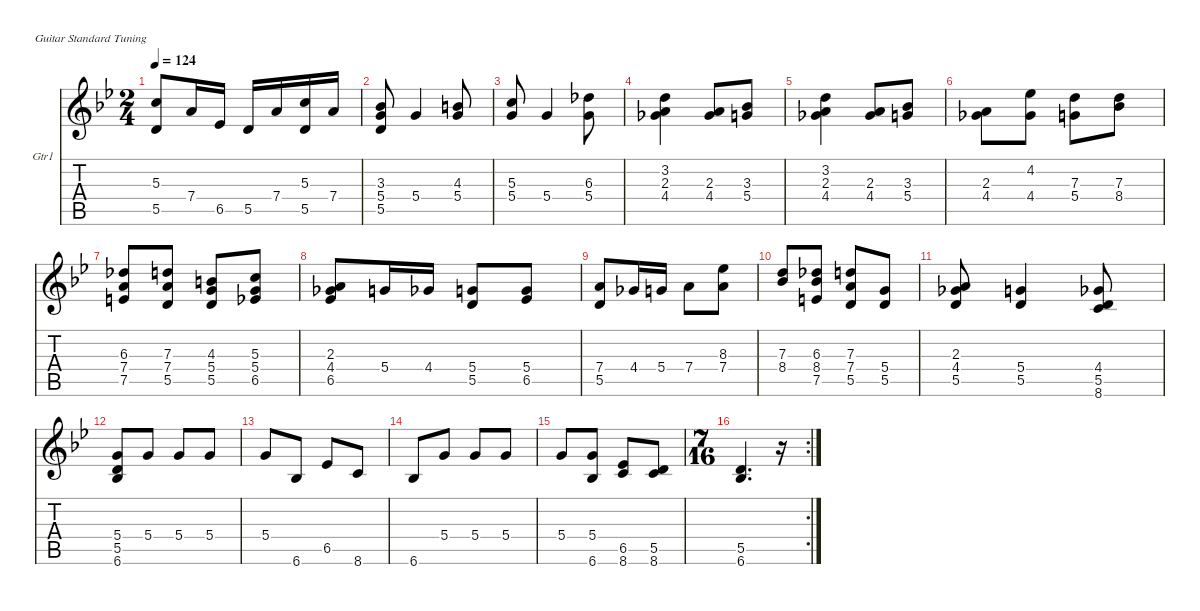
\defaultSystemsLayout 4
\hideDynamics
\bracketExtendMode nobrackets
\firstSystemTrackNameOrientation horizontal
\otherSystemsTrackNameOrientation horizontal
\track ("Electric Guitar 1" "Gtr1") {instrument distortionguitar}
\staff {score tabs}
\tuning (E4 B3 G3 D3 A2 E2)
\ts (2 4)
\tempo 124
\clef g2
\ks gminor
(5.5 5.3).8{dy mf} 7.4.16 6.5.16{beam split} 5.5.16 7.4.16 (5.3 5.5).16 7.4.16 |
(5.5 5.4 3.3).8 5.4.4 (5.4 4.3).8 |
(5.4 5.3).8 5.4.4 (5.4 6.3).8 |
(4.4 2.3 3.2).4 (4.4 2.3).8 (5.4 3.3).8 |
(4.4 2.3 3.2).4 (4.4 2.3).8 (5.4 3.3).8 |
(4.4 2.3).8 (4.4 4.2).8 (5.4 7.3).8 (8.4 7.3).8 |
(7.5 7.4 6.3).8 (5.5 7.4 7.3).8 (5.5 5.4 4.3).8 (6.5 5.4 5.3).8 |
(6.5 4.4 2.3).8 5.4.16 4.4.16{beam split} (5.5 5.4).8 (6.5 5.4).8 |
(5.5 7.4).8 4.4.16 5.4.16{beam split} 7.4.8 (7.4 8.3).8 |
(8.4 7.3).8 (7.5 8.4 6.3).8 (5.5 7.4 7.3).8 (5.5 5.4).8 |
(5.5 4.4 2.3).8 (5.5 5.4).4 (8.6 5.5 4.4).8 |
(6.6 5.5 5.4).8 5.4.8 5.4.8 5.4.8 |
5.4.8 6.6.8 6.5.8 8.6.8 |
6.6.8 5.4.8 5.4.8 5.4.8 |
5.4.8 (5.4 6.6).8 (6.5 8.6).8 (5.5 8.6).8 |
\rc 2
\ts (7 16)
(6.6 5.5).4{d} r.16
